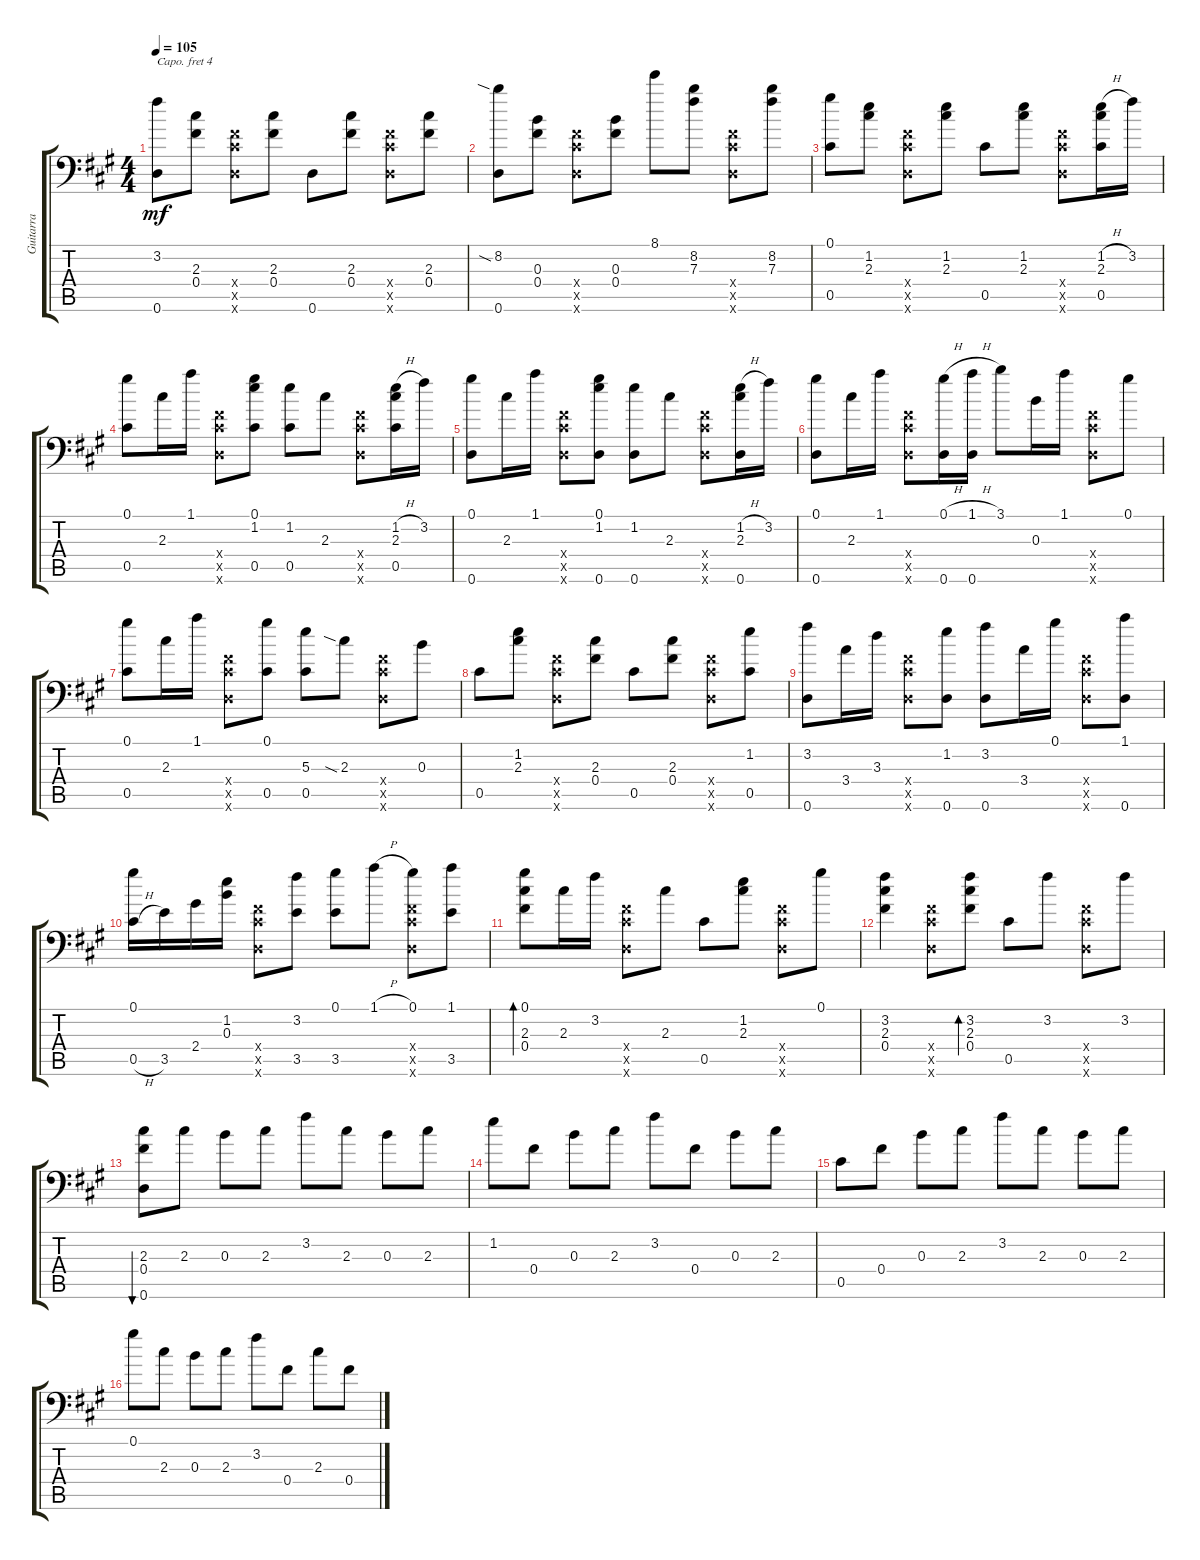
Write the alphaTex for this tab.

\track ("Guitarra" "Guitarra") {instrument acousticguitarnylon}
\staff {score tabs}
\capo 4
\tuning (E4 B3 G3 D3 A2 Bb1) {hide}
\ts (4 4)
\tempo 105
\clef f4
\ks a
(3.2 0.6).8{dy mf} (2.3 0.4).8 (0.4{x} 0.5{x} 0.6{x}).8 (2.3 0.4).8 0.6.8 (2.3 0.4).8 (0.4{x} 0.5{x} 0.6{x}).8 (2.3 0.4).8 |
(8.2{sia} 0.6).8 (0.3 0.4).8 (0.4{x} 0.5{x} 0.6{x}).8 (0.3 0.4).8 8.1.8 (8.2 7.3).8 (0.4{x} 0.5{x} 0.6{x}).8 (8.2 7.3).8 |
(0.1 0.5).8 (1.2 2.3).8 (0.4{x} 0.5{x} 0.6{x}).8 (1.2 2.3).8 0.5.8 (1.2 2.3).8 (0.4{x} 0.5{x} 0.6{x}).8 (1.2{h} 2.3 0.5).16 3.2.16 |
(0.1 0.5).8 2.3.16 1.1.16 (0.4{x} 0.5{x} 0.6{x}).8 (0.1 1.2 0.5).8 (1.2 0.5).8 2.3.8 (0.4{x} 0.5{x} 0.6{x}).8 (1.2{h} 2.3 0.5).16 3.2.16 |
(0.1 0.6).8 2.3.16 1.1.16 (0.4{x} 0.5{x} 0.6{x}).8 (0.1 1.2 0.6).8 (1.2 0.6).8 2.3.8 (0.4{x} 0.5{x} 0.6{x}).8 (1.2{h} 2.3 0.6).16 3.2.16 |
(0.1 0.6).8 2.3.16 1.1.16 (0.4{x} 0.5{x} 0.6{x}).8 (0.1{h} 0.6).16 (1.1{h} 0.6).16 3.1.8 0.3.16 1.1.16 (0.4{x} 0.5{x} 0.6{x}).8 0.1.8 |
(0.1 0.5).8 2.3.16 1.1.16 (0.4{x} 0.5{x} 0.6{x}).8 (0.1 0.5).8 (5.3 0.5).8 2.3{sia}.8 (0.4{x} 0.5{x} 0.6{x}).8 0.3.8 |
0.5.8 (1.2 2.3).8 (0.4{x} 0.5{x} 0.6{x}).8 (2.3 0.4).8 0.5.8 (2.3 0.4).8 (0.4{x} 0.5{x} 0.6{x}).8 (1.2 0.5).8 |
(3.2 0.6).8 3.4.16 3.3.16 (0.4{x} 0.5{x} 0.6{x}).8 (1.2 0.6).8 (3.2 0.6).8 3.4.16 0.1.16 (0.4{x} 0.5{x} 0.6{x}).8 (1.1 0.6).8 |
(0.1 0.5{h}).16 3.5.16 2.4.16 (1.2 0.3).16 (0.4{x} 0.5{x} 0.6{x}).8 (3.2 3.5).8 (0.1 3.5).8 1.1{h}.8 (0.1 0.4{x} 0.5{x} 0.6{x}).8 (1.1 3.5).8 |
(0.1 2.3 0.4).8{bd 480} 2.3.16 3.2.16 (0.4{x} 0.5{x} 0.6{x}).8 2.3.8 0.5.8 (1.2 2.3).8 (0.4{x} 0.5{x} 0.6{x}).8 0.1.8 |
(3.2 2.3 0.4).4 (0.4{x} 0.5{x} 0.6{x}).8 (3.2 2.3 0.4).8{bd 480} 0.5.8 3.2.8 (0.4{x} 0.5{x} 0.6{x}).8 3.2.8 |
(2.3 0.4 0.6).8{bu 480} 2.3.8 0.3.8 2.3.8 3.2.8 2.3.8 0.3.8 2.3.8 |
1.2.8 0.4.8 0.3.8 2.3.8 3.2.8 0.4.8 0.3.8 2.3.8 |
0.5.8 0.4.8 0.3.8 2.3.8 3.2.8 2.3.8 0.3.8 2.3.8 |
0.1.8 2.3.8 0.3.8 2.3.8 3.2.8 0.4.8 2.3.8 0.4.8
